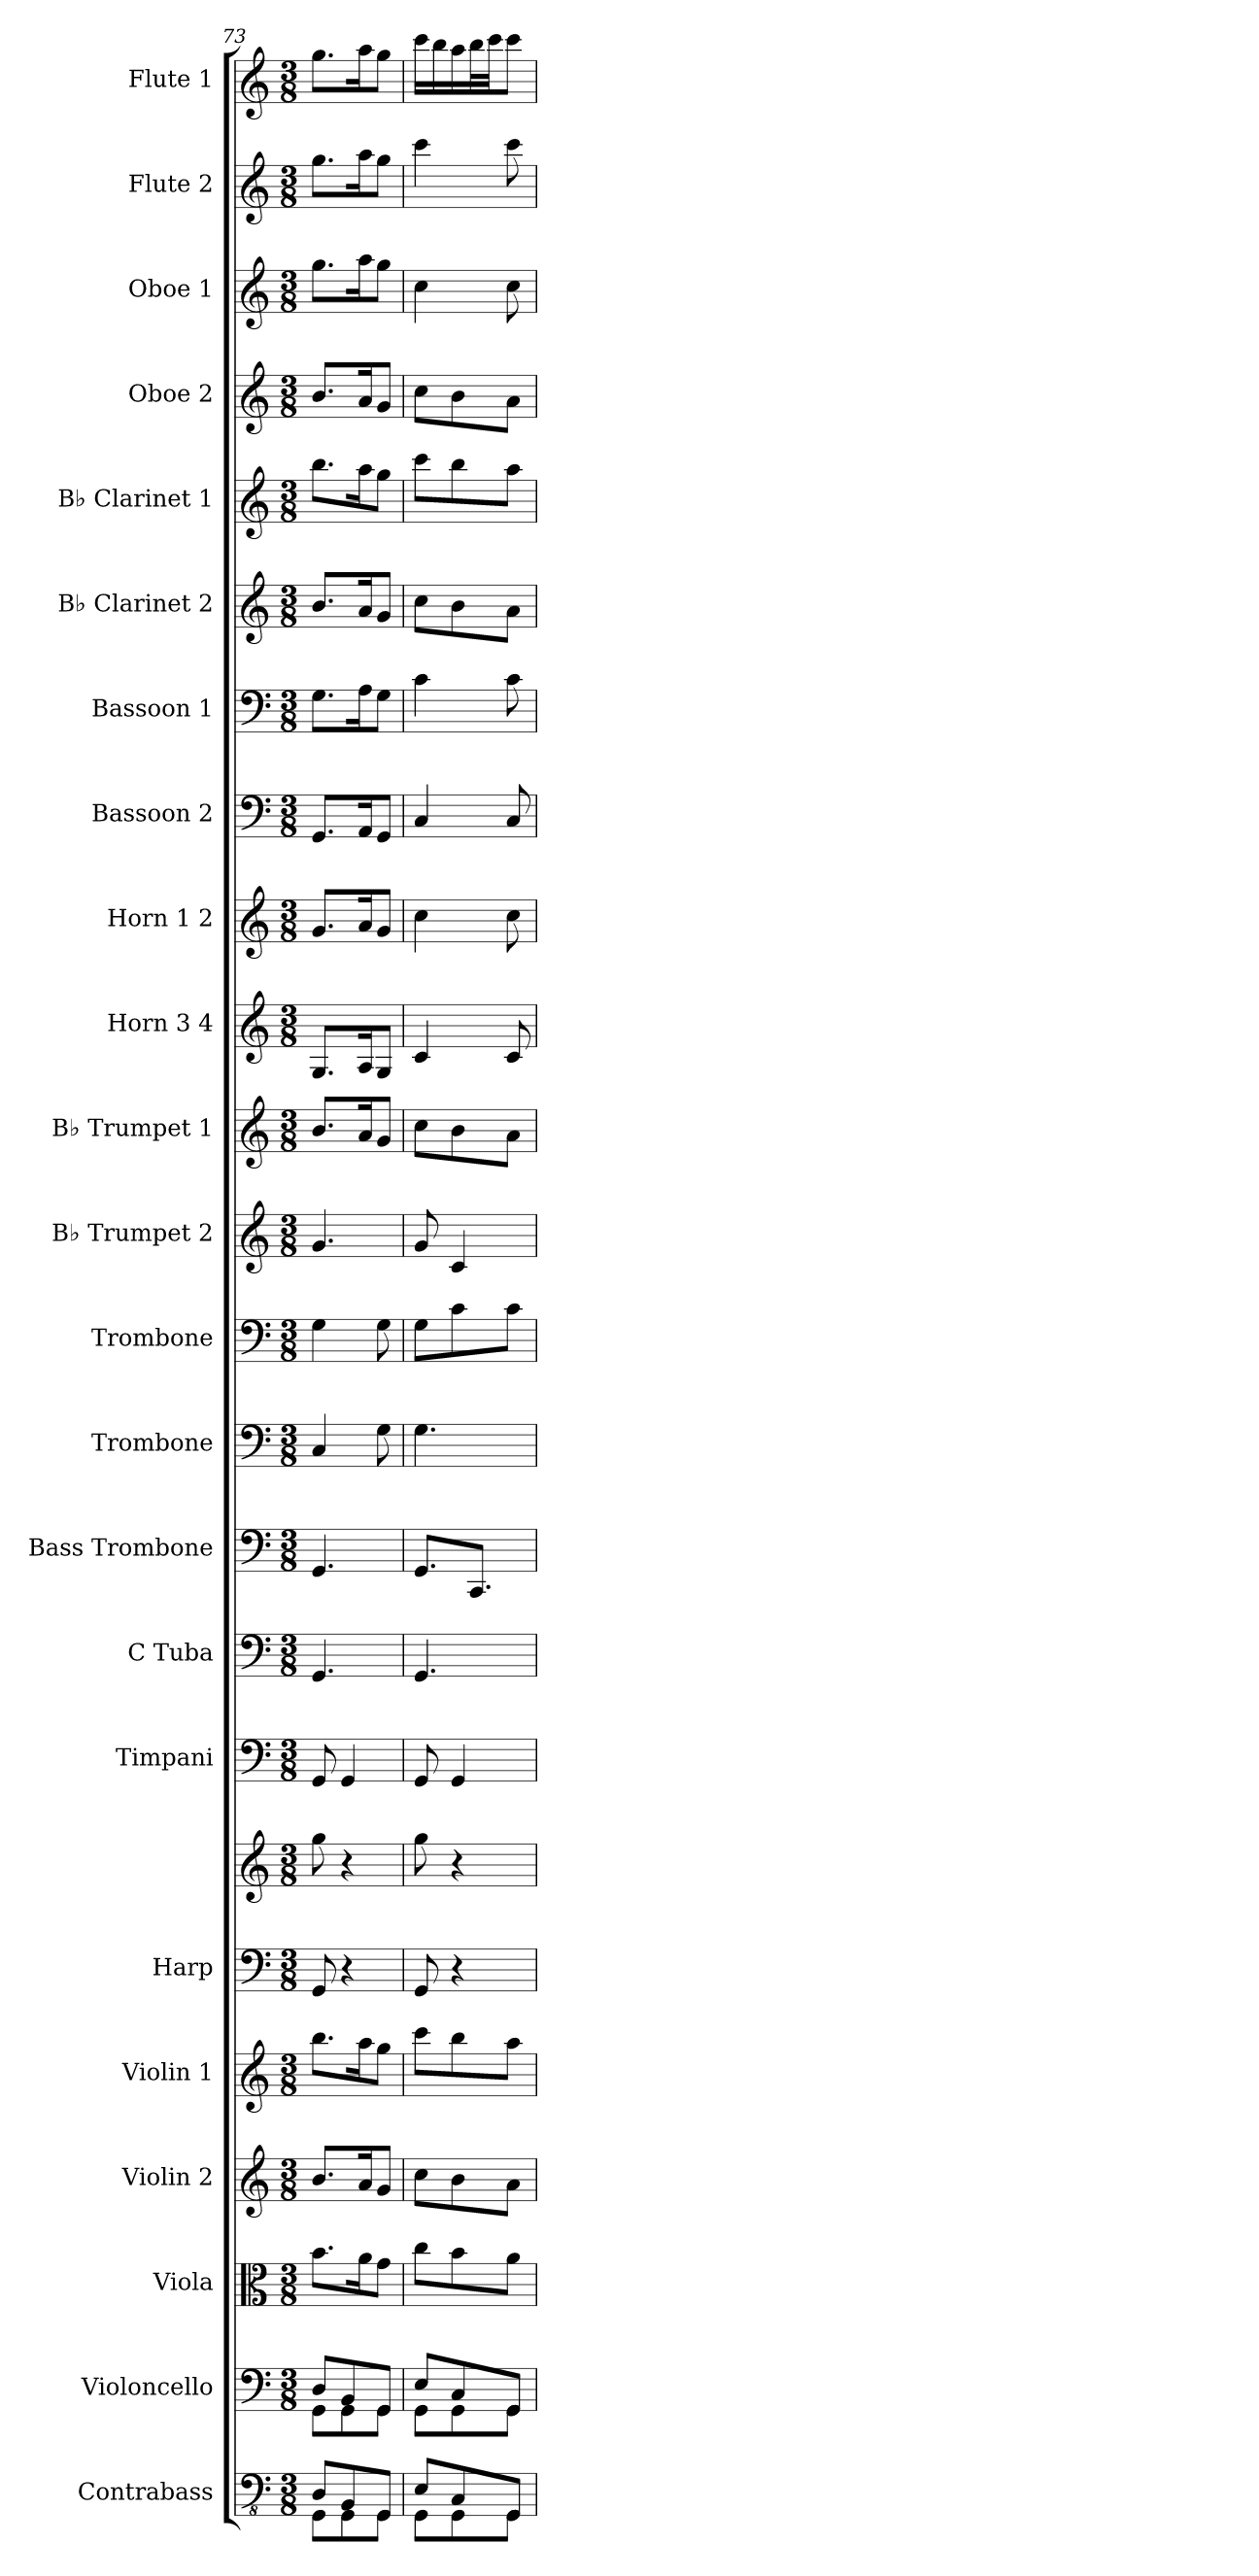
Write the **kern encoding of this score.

**kern	**kern	**kern	**kern	**kern	**kern	**kern	**kern	**kern	**kern	**kern	**kern	**kern	**kern	**kern	**kern	**kern	**kern	**kern	**kern	**kern	**kern	**kern	**kern
*part23	*part22	*part21	*part20	*part19	*part18	*part18	*part17	*part16	*part15	*part14	*part13	*part12	*part11	*part10	*part9	*part8	*part7	*part6	*part5	*part4	*part3	*part2	*part1
*staff24	*staff23	*staff22	*staff21	*staff20	*staff19	*staff18	*staff17	*staff16	*staff15	*staff14	*staff13	*staff12	*staff11	*staff10	*staff9	*staff8	*staff7	*staff6	*staff5	*staff4	*staff3	*staff2	*staff1
*I"Contrabass	*I"Violoncello	*I"Viola	*I"Violin 2	*I"Violin 1	*I"Harp	*	*I"Timpani	*I"C Tuba	*I"Bass Trombone	*I"Trombone	*I"Trombone	*I"B♭ Trumpet 2	*I"B♭ Trumpet 1	*I"Horn 3 4	*I"Horn 1 2	*I"Bassoon 2	*I"Bassoon 1	*I"B♭ Clarinet 2	*I"B♭ Clarinet 1	*I"Oboe 2	*I"Oboe 1	*I"Flute 2	*I"Flute 1
*I'Cbs.	*I'Vlc.	*I'Vla.	*I'Vln. 2	*I'Vln. 1	*I'Hrp.	*	*I'Timp.	*I'C Tu.	*I'B. Trb.	*I'Trb.	*I'Trb.	*I'B♭ Tpt. 2	*I'B♭ Tpt. 1	*I'Hn. 3 4	*I'Hn. 1 2	*I'Bsn. 2	*I'Bsn. 1	*I'B♭ Cl. 2	*I'B♭ Cl. 1	*I'Ob. 2	*I'Ob. 1	*I'Fl. 2	*I'Fl. 1
*clefFv4	*clefF4	*clefC3	*clefG2	*clefG2	*clefF4	*clefG2	*clefF4	*clefF4	*clefF4	*clefF4	*clefF4	*clefG2	*clefG2	*clefG2	*clefG2	*clefF4	*clefF4	*clefG2	*clefG2	*clefG2	*clefG2	*clefG2	*clefG2
*	*	*	*	*	*	*	*	*	*	*	*	*ITrd1c2	*ITrd1c2	*ITrd4c7	*ITrd4c7	*	*	*ITrd1c2	*ITrd1c2	*	*	*	*
*k[]	*k[]	*k[]	*k[]	*k[]	*k[]	*k[]	*k[]	*k[]	*k[]	*k[]	*k[]	*k[b-e-]	*k[b-e-]	*k[b-]	*k[b-]	*k[]	*k[]	*k[b-e-]	*k[b-e-]	*k[]	*k[]	*k[]	*k[]
*C:	*C:	*C:	*C:	*C:	*C:	*C:	*C:	*C:	*C:	*C:	*C:	*B-:	*B-:	*F:	*F:	*C:	*C:	*B-:	*B-:	*C:	*C:	*C:	*C:
*M3/8	*M3/8	*M3/8	*M3/8	*M3/8	*M3/8	*M3/8	*M3/8	*M3/8	*M3/8	*M3/8	*M3/8	*M3/8	*M3/8	*M3/8	*M3/8	*M3/8	*M3/8	*M3/8	*M3/8	*M3/8	*M3/8	*M3/8	*M3/8
=73	=73	=73	=73	=73	=73	=73	=73	=73	=73	=73	=73	=73	=73	=73	=73	=73	=73	=73	=73	=73	=73	=73	=73
*^	*^	*	*	*	*	*	*	*	*	*	*	*	*	*	*	*	*	*	*	*	*	*	*
8DD/L	8GGG\L	8D/L	8GG\L	8.b\L	8.b/L	8.bb\L	8GG/	8gg\	8GG/	4.GG/	4.GG/	4C/	4G\	4.f/	8.a/L	8.C/L	8.c/L	8.GG/L	8.G\L	8.a/L	8.aa\L	8.b/L	8.gg\L	8.gg\L	8.gg\L
8BBB/	8GGG\	8BB/	8GG\	.	.	.	4r	4r	4GG/	.	.	.	.	.	.	.	.	.	.	.	.	.	.	.	.
.	.	.	.	16a\K	16a/K	16aa\K	.	.	.	.	.	.	.	.	16g/K	16D/K	16d/K	16AA/K	16A\K	16g/K	16gg\K	16a/K	16aa\K	16aa\K	16aa\K
8GGG/J	8GGG\J	8GG/J	8GG\J	8g\J	8g/J	8gg\J	.	.	.	.	.	8G\	8G\	.	8f/J	8C/J	8c/J	8GG/J	8G\J	8f/J	8ff\J	8g/J	8gg\J	8gg\J	8gg\J
!!LO:PB:g=z
=74	=74	=74	=74	=74	=74	=74	=74	=74	=74	=74	=74	=74	=74	=74	=74	=74	=74	=74	=74	=74	=74	=74	=74	=74	=74
8EE/L	8GGG\L	8E/L	8GG\L	8cc\L	8cc\L	8ccc\L	8GG/	8gg\	8GG/	4.GG/	8.GG/L	4.G\	8G\L	8f/	8b-\L	4F/	4f\	4C/	4c\	8b-\L	8bb-\L	8cc\L	4cc\	4ccc\	16ccc\LL
.	.	.	.	.	.	.	.	.	.	.	.	.	.	.	.	.	.	.	.	.	.	.	.	.	16bb\
8CC/	8GGG\	8C/	8GG\	8b\	8b\	8bb\	4r	4r	4GG/	.	.	.	8c\	4B-/	8a\	.	.	.	.	8a\	8aa\	8b\	.	.	16aa\
.	.	.	.	.	.	.	.	.	.	.	8.CC/J	.	.	.	.	.	.	.	.	.	.	.	.	.	32bb\L
.	.	.	.	.	.	.	.	.	.	.	.	.	.	.	.	.	.	.	.	.	.	.	.	.	32ccc\JJ
8GGG/J	8GGG\J	8GG/J	8GG\J	8a\J	8a\J	8aa\J	.	.	.	.	.	.	8c\J	.	8g\J	8F/	8f\	8C/	8c\	8g\J	8gg\J	8a\J	8cc\	8ccc\	8ccc\J
*v	*v	*	*	*	*	*	*	*	*	*	*	*	*	*	*	*	*	*	*	*	*	*	*	*	*
*	*v	*v	*	*	*	*	*	*	*	*	*	*	*	*	*	*	*	*	*	*	*	*	*	*
=	=	=	=	=	=	=	=	=	=	=	=	=	=	=	=	=	=	=	=	=	=	=	=
*-	*-	*-	*-	*-	*-	*-	*-	*-	*-	*-	*-	*-	*-	*-	*-	*-	*-	*-	*-	*-	*-	*-	*-
